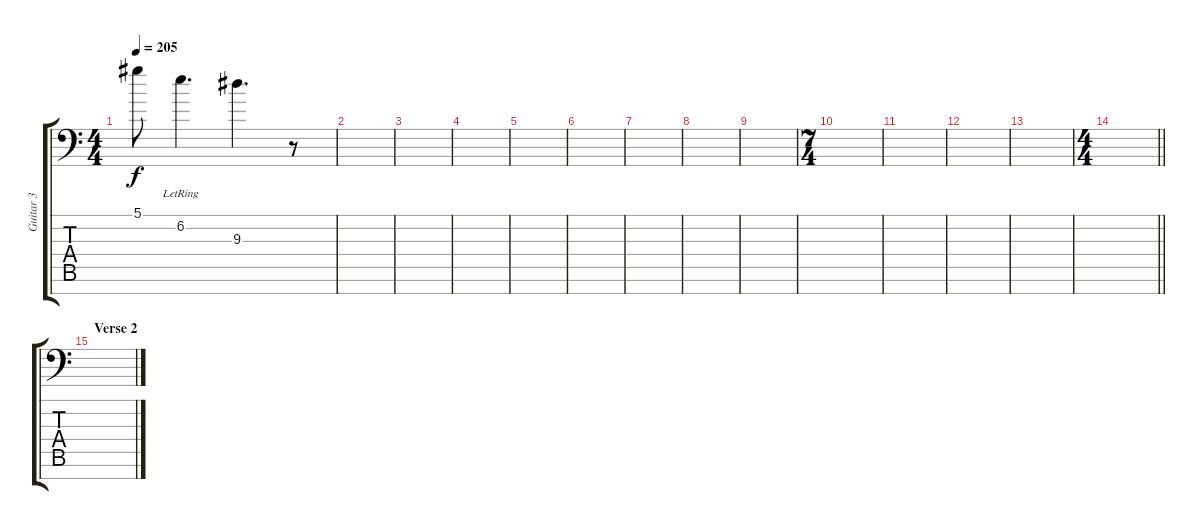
\track ("Guitar 3" "Guitar 3") {instrument distortionguitar}
\staff {score tabs}
\tuning (Eb4 Bb3 Gb3 Db3 Ab2 Eb2 Ab1) {hide}
\ts (4 4)
\tempo 205
\clef f4
\ks c
5.1{t}.8{dy f} 6.2{lr}.4{d} 9.3.4{d} r.8 |
|
|
|
|
|
|
|
|
\ts (7 4)
|
|
|
|
\ts (4 4)
\barLineRight lightlight
|
\section ("" "Verse 2")
